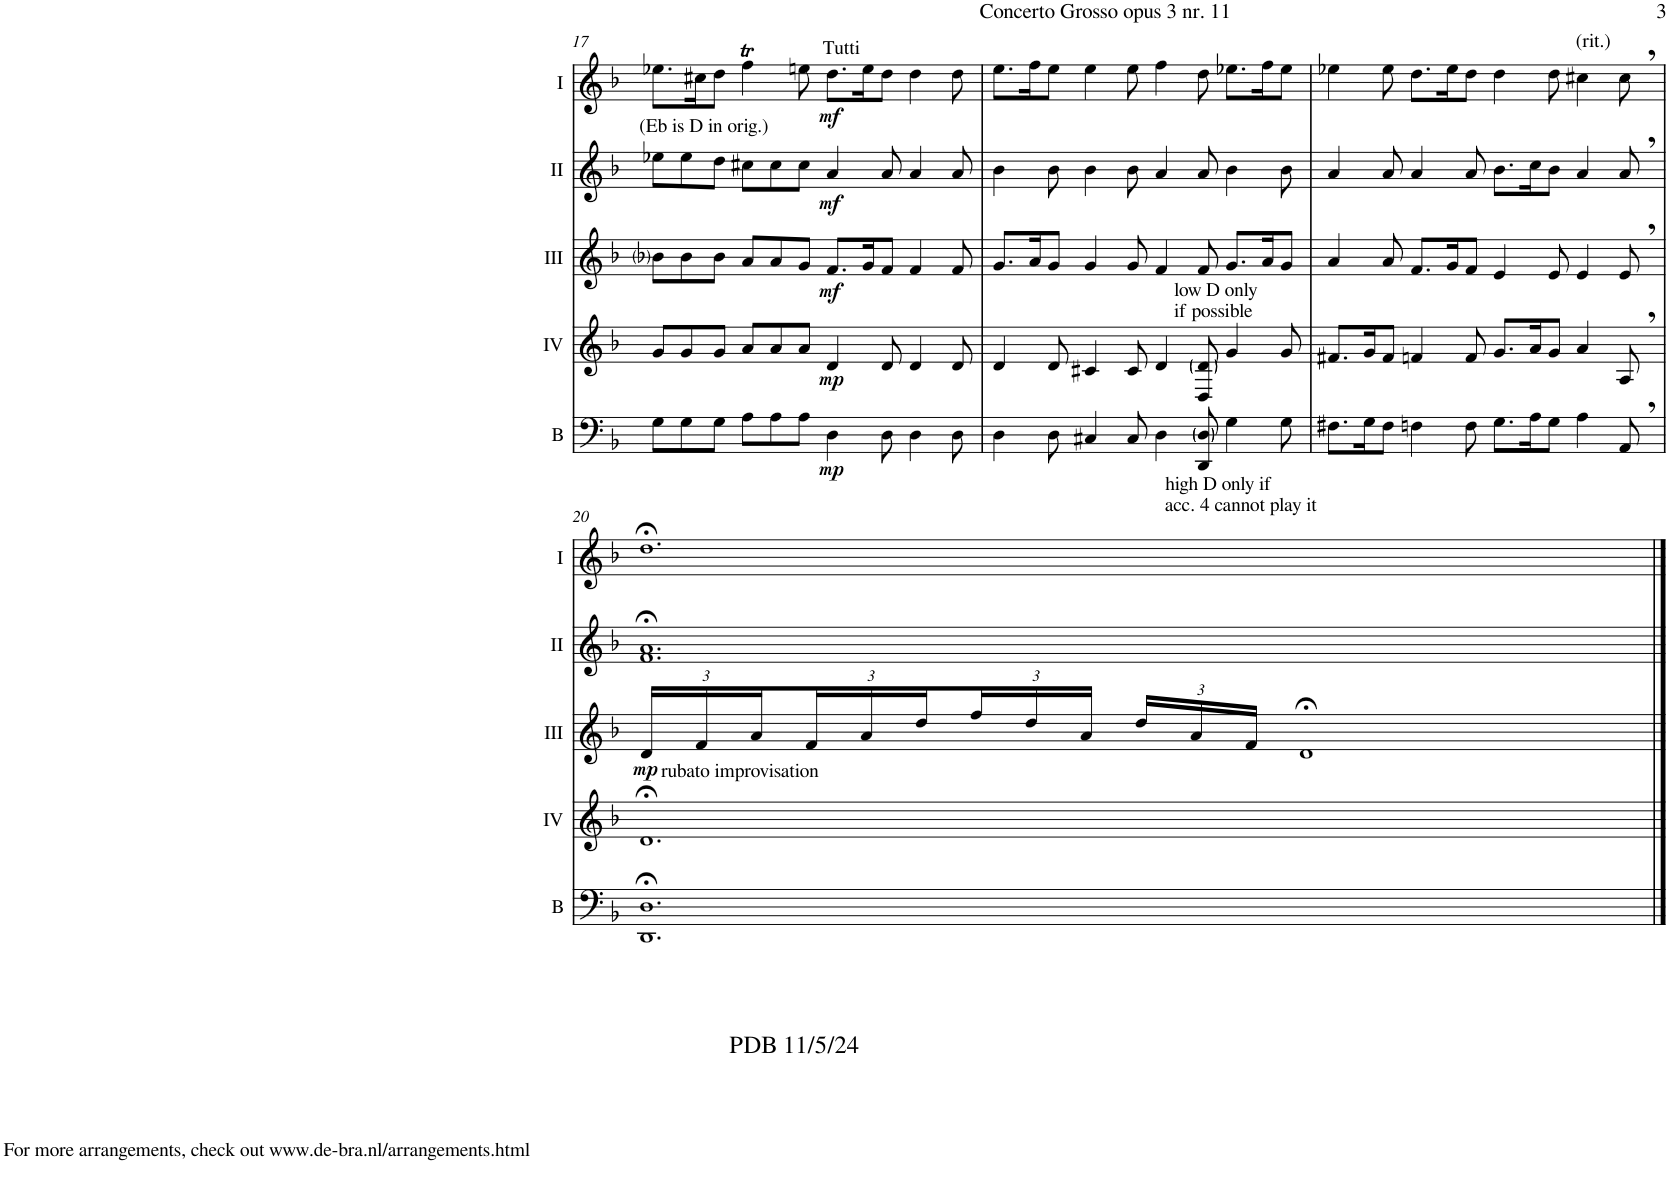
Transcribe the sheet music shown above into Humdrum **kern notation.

**kern	**dynam	**kern	**dynam	**kern	**dynam	**kern	**dynam	**kern	**dynam
*part5	*part5	*part4	*part4	*part3	*part3	*part2	*part2	*part1	*part1
*staff5	*staff5	*staff4	*staff4	*staff3	*staff3	*staff2	*staff2	*staff1	*staff1
*I"Bass	*	*I"Acc. 4	*	*I"Acc. 3	*	*I"Acc. 2	*	*I"Acc. 1	*
*I'B	*	*	*	*	*	*	*	*	*
!!LO:PB:g=z
*clefF4	*	*clefG2	*	*clefG2	*	*clefG2	*	*clefG2	*
*Trd7c12	*	*Trd7c12	*	*	*	*	*	*	*
*k[b-]	*	*k[b-]	*	*k[b-]	*	*k[b-]	*	*k[b-]	*
*M12/8	*	*M12/8	*	*M12/8	*	*M12/8	*	*M12/8	*
=17	=17	=17	=17	=17	=17	=17	=17	=17	=17
!	!	!	!	!	!	!LO:TX:a:t=(Eb is D in orig.)	!	!	!
8G\L	.	8g/L	.	8b-i\L	.	8ee-X\L	.	8.ee-X\L	.
8G\	.	8g/	.	8b-\	.	8ee-\	.	.	.
.	.	.	.	.	.	.	.	16cc#X\K	.
8G\J	.	8g/J	.	8b-\J	.	8dd\J	.	8dd\J	.
8A\L	.	8a/L	.	8a/L	.	8cc#X\L	.	4ffT\	.
8A\	.	8a/	.	8a/	.	8cc#\	.	.	.
8A\J	.	8a/J	.	8g/J	.	8cc#\J	.	8een\	.
!	!	!	!	!	!	!	!	!LO:TX:a:t=Tutti	!
!	!LO:DY:b	!	!LO:DY:b	!	!LO:DY:b	!	!LO:DY:b	!	!LO:DY:b
4D\	mp	4d/	mp	8.f/L	mf	4a/	mf	8.dd\L	mf
.	.	.	.	16g/K	.	.	.	16ee\K	.
8D\	.	8d/	.	8f/J	.	8a/	.	8dd\J	.
4D\	.	4d/	.	4f/	.	4a/	.	4dd\	.
8D\	.	8d/	.	8f/	.	8a/	.	8dd\	.
=18	=18	=18	=18	=18	=18	=18	=18	=18	=18
4D\	.	4d/	.	8.g/L	.	4b-\	.	8.ee\L	.
.	.	.	.	16a/K	.	.	.	16ff\K	.
8D\	.	8d/	.	8g/J	.	8b-\	.	8ee\J	.
4C#X/	.	4c#X/	.	4g/	.	4b-\	.	4ee\	.
8C#/	.	8c#/	.	8g/	.	8b-\	.	8ee\	.
4D\	.	4d/	.	4f/	.	4a/	.	4ff\	.
!	!	!LO:TX:a:t=low D only	!	!	!	!	!	!	!
!	!	!LO:TX:a:t=if possible	!	!	!	!	!	!	!
!LO:TX:b:t=high D only if	!	!	!	!	!	!	!	!	!
!LO:TX:b:t=acc. 4 cannot play it	!	!	!	!	!	!	!	!	!
8DD/ 8D/	.	8D/ 8d/	.	8f/	.	8a/	.	8dd\	.
4G\	.	4g/	.	8.g/L	.	4b-\	.	8.ee-X\L	.
.	.	.	.	16a/K	.	.	.	16ff\K	.
8G\	.	8g/	.	8g/J	.	8b-\	.	8ee-\J	.
=19	=19	=19	=19	=19	=19	=19	=19	=19	=19
8.F#X\L	.	8.f#X/L	.	4a/	.	4a/	.	4ee-X\	.
16G\K	.	16g/K	.	.	.	.	.	.	.
8F#\J	.	8f#/J	.	8a/	.	8a/	.	8ee-\	.
4Fn\	.	4fn/	.	8.f/L	.	4a/	.	8.dd\L	.
.	.	.	.	16g/K	.	.	.	16ee-\K	.
8F\	.	8f/	.	8f/J	.	8a/	.	8dd\J	.
8.G\L	.	8.g/L	.	4e/	.	8.b-\L	.	4dd\	.
16A\K	.	16a/K	.	.	.	16cc\K	.	.	.
8G\J	.	8g/J	.	8e/	.	8b-\J	.	8dd\	.
!	!	!	!	!	!	!	!	!LO:TX:a:t=(rit.)	!
4A\	.	4a/	.	4e/	.	4a/	.	4cc#X\	.
8AA,/	.	8A,/	.	8e,/	.	8a,/	.	8cc#,\	.
!!LO:LB:g=z
=20	=20	=20	=20	=20	=20	=20	=20	=20	=20
*	*	*	*	*Xbrackettup	*	*	*	*	*
!	!	!	!	!	!	!	!	!LO:TX:b:t=PDB 11/5/24	!
!	!	!	!	!	!	!	!	!LO:TX:b:t=For more arrangements, check out www.de-bra.nl/arrangements.html	!
!	!	!	!	!LO:TX:b:t=rubato improvisation	!	!	!	!	!
!	!	!	!	!	!LO:DY:b	!	!	!	!
1.DD;< 1.D;<	.	1.d;<	.	24d/LL	mp	1.f;< 1.a;<	.	1.dd;<	.
.	.	.	.	24f/	.	.	.	.	.
.	.	.	.	24a/	.	.	.	.	.
.	.	.	.	24f/	.	.	.	.	.
.	.	.	.	24a/	.	.	.	.	.
.	.	.	.	24dd/	.	.	.	.	.
.	.	.	.	24ff/	.	.	.	.	.
.	.	.	.	24dd/	.	.	.	.	.
.	.	.	.	24a/JJ	.	.	.	.	.
.	.	.	.	24dd/LL	.	.	.	.	.
.	.	.	.	24a/	.	.	.	.	.
.	.	.	.	24f/JJ	.	.	.	.	.
.	.	.	.	1d;<	.	.	.	.	.
==	==	==	==	==	==	==	==	==	==
*-	*-	*-	*-	*-	*-	*-	*-	*-	*-
